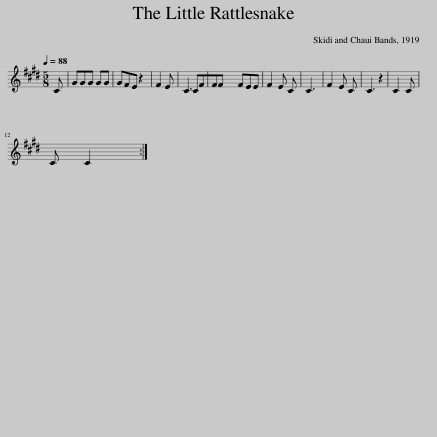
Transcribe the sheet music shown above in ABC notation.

X:1
L:1/8
Q:1/4=88
M:5/8
I:linebreak $
K:E
V:1 treble
V:1
 C | GGG GG | GFE z2 | F2 E | C3 CFFF | %5
 FEE | F2 E C | C3 | F2 E C | C3 z2 | %10
 C2 C |$ C C2 :| %12
